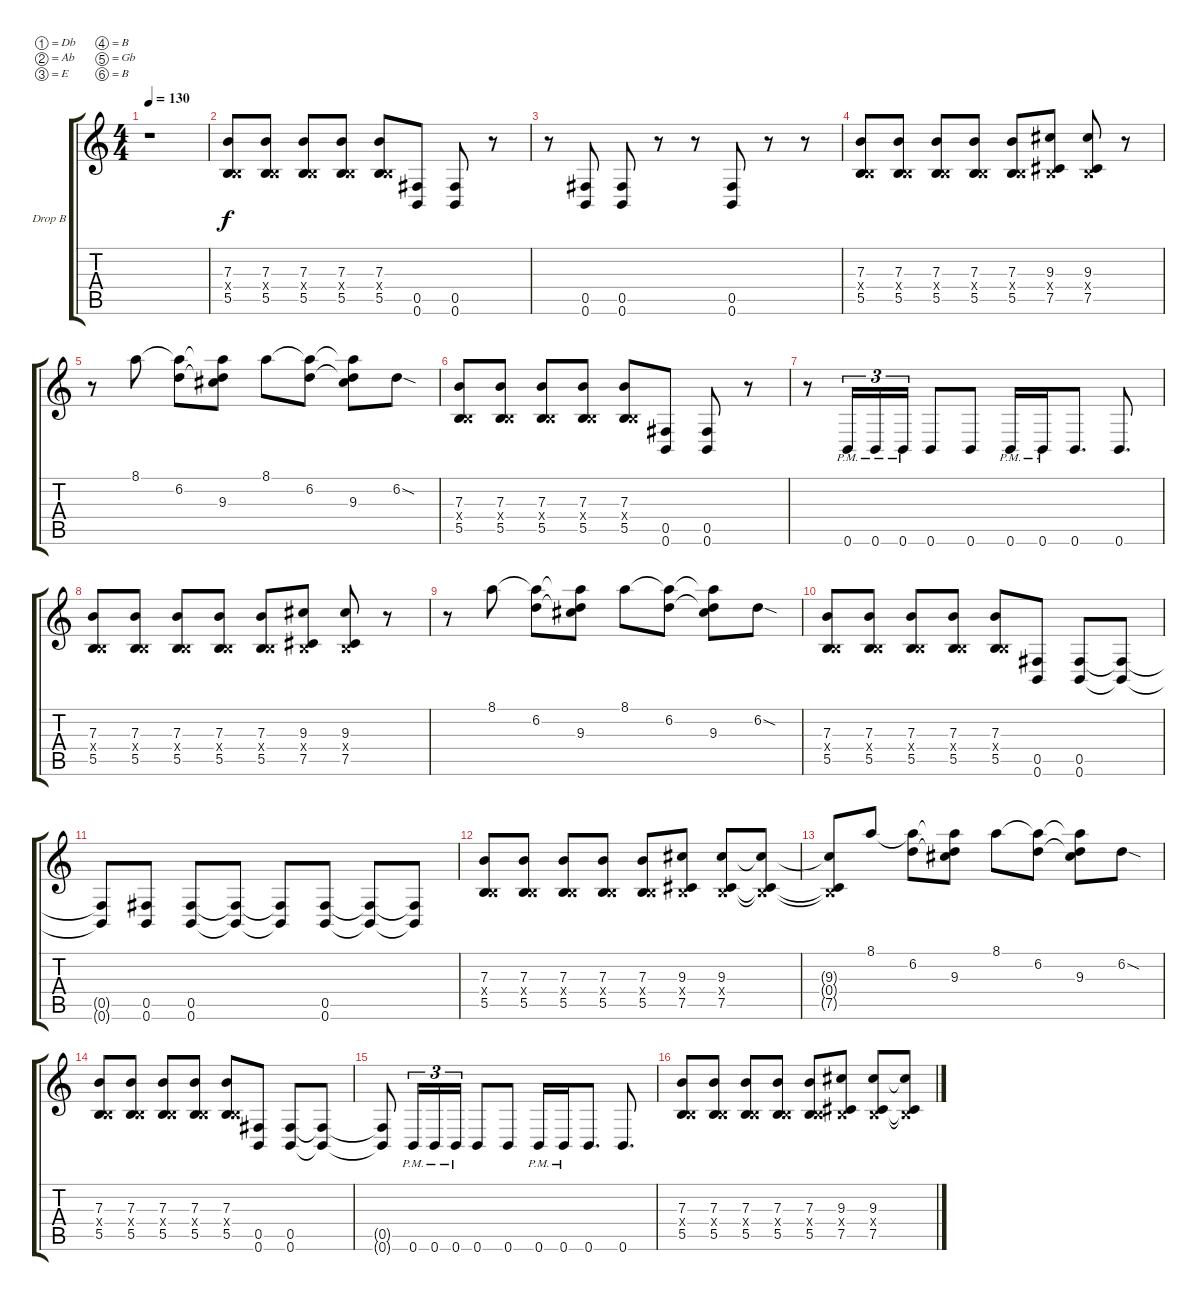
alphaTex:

\bracketExtendMode groupsimilarinstruments
\firstSystemTrackNameOrientation horizontal
\otherSystemsTrackNameOrientation horizontal
\track ("Mandolin" "Drop B") {instrument distortionguitar}
\staff {score tabs}
\tuning (Db4 Ab3 E3 B2 Gb2 B1)
\ts (4 4)
\beaming (8 2 2 2 2)
\tempo 130
\clef g2
\ks c
r.1{dy f instrument distortionguitar} |
(5.5 7.3 0.4{x}).8 (7.3 5.5 0.4{x}).8 (7.3 5.5 0.4{x}).8 (7.3 5.5 0.4{x}).8 (7.3 5.5 0.4{x}).8 (0.5 0.6).8 (0.5 0.6).8 r.8 |
r.8 (0.6 0.5).8 (0.6 0.5).8 r.8 r.8 (0.5 0.6).8 r.8 r.8 |
(5.5 7.3 0.4{x}).8 (5.5 7.3 0.4{x}).8 (5.5 7.3 0.4{x}).8 (5.5 7.3 0.4{x}).8 (5.5 7.3 0.4{x}).8 (9.3 7.5 0.4{x}).8 (9.3 7.5 0.4{x}).8 r.8 |
r.8 8.1.8 (6.2 8.1{t}).8 (9.3 8.1{t} 6.2{t}).8 8.1.8 (6.2 8.1{t}).8 (9.3 8.1{t} 6.2{t}).8 6.2{sod}.8 |
(5.5 7.3 0.4{x}).8 (7.3 5.5 0.4{x}).8 (7.3 5.5 0.4{x}).8 (7.3 5.5 0.4{x}).8 (7.3 5.5 0.4{x}).8 (0.5 0.6).8 (0.5 0.6).8 r.8 |
r.8 0.6{pm}.16{tu (3 2)} 0.6{pm}.16{tu (3 2)} 0.6{pm}.16{tu (3 2)} 0.6.8 0.6.8 0.6{pm}.16 0.6{pm}.16 0.6.8{d} 0.6.8{d} |
(5.5 7.3 0.4{x}).8 (5.5 7.3 0.4{x}).8 (5.5 7.3 0.4{x}).8 (5.5 7.3 0.4{x}).8 (5.5 7.3 0.4{x}).8 (9.3 7.5 0.4{x}).8 (9.3 7.5 0.4{x}).8 r.8 |
r.8 8.1.8 (6.2 8.1{t}).8 (9.3 8.1{t} 6.2{t}).8 8.1.8 (6.2 8.1{t}).8 (9.3 8.1{t} 6.2{t}).8 6.2{sod}.8 |
(5.5 7.3 0.4{x}).8 (7.3 5.5 0.4{x}).8 (7.3 5.5 0.4{x}).8 (7.3 5.5 0.4{x}).8 (7.3 5.5 0.4{x}).8 (0.5 0.6).8 (0.5 0.6).8 (0.5{t} 0.6{t}).8 |
(0.5{t} 0.6{t}).8 (0.6 0.5).8 (0.6 0.5).8 (0.6{t} 0.5{t}).8 (0.6{t} 0.5{t}).8 (0.5 0.6).8 (0.5{t} 0.6{t}).8 (0.5{t} 0.6{t}).8 |
(5.5 7.3 0.4{x}).8 (5.5 7.3 0.4{x}).8 (5.5 7.3 0.4{x}).8 (5.5 7.3 0.4{x}).8 (5.5 7.3 0.4{x}).8 (9.3 7.5 0.4{x}).8 (9.3 7.5 0.4{x}).8 (7.5{t} 0.4{x t} 9.3{t}).8 |
(7.5{t} 0.4{x t} 9.3{t}).8 8.1.8 (6.2 8.1{t}).8 (9.3 8.1{t} 6.2{t}).8 8.1.8 (6.2 8.1{t}).8 (9.3 8.1{t} 6.2{t}).8 6.2{sod}.8 |
(5.5 7.3 0.4{x}).8 (7.3 5.5 0.4{x}).8 (7.3 5.5 0.4{x}).8 (7.3 5.5 0.4{x}).8 (7.3 5.5 0.4{x}).8 (0.5 0.6).8 (0.5 0.6).8 (0.5{t} 0.6{t}).8 |
(0.5{t} 0.6{t}).8 0.6{pm}.16{tu (3 2)} 0.6{pm}.16{tu (3 2)} 0.6{pm}.16{tu (3 2)} 0.6.8 0.6.8 0.6{pm}.16 0.6{pm}.16 0.6.8{d} 0.6.8{d} |
(5.5 7.3 0.4{x}).8 (5.5 7.3 0.4{x}).8 (5.5 7.3 0.4{x}).8 (5.5 7.3 0.4{x}).8 (5.5 7.3 0.4{x}).8 (9.3 7.5 0.4{x}).8 (9.3 7.5 0.4{x}).8 (9.3{t} 0.4{x t} 7.5{t}).8
